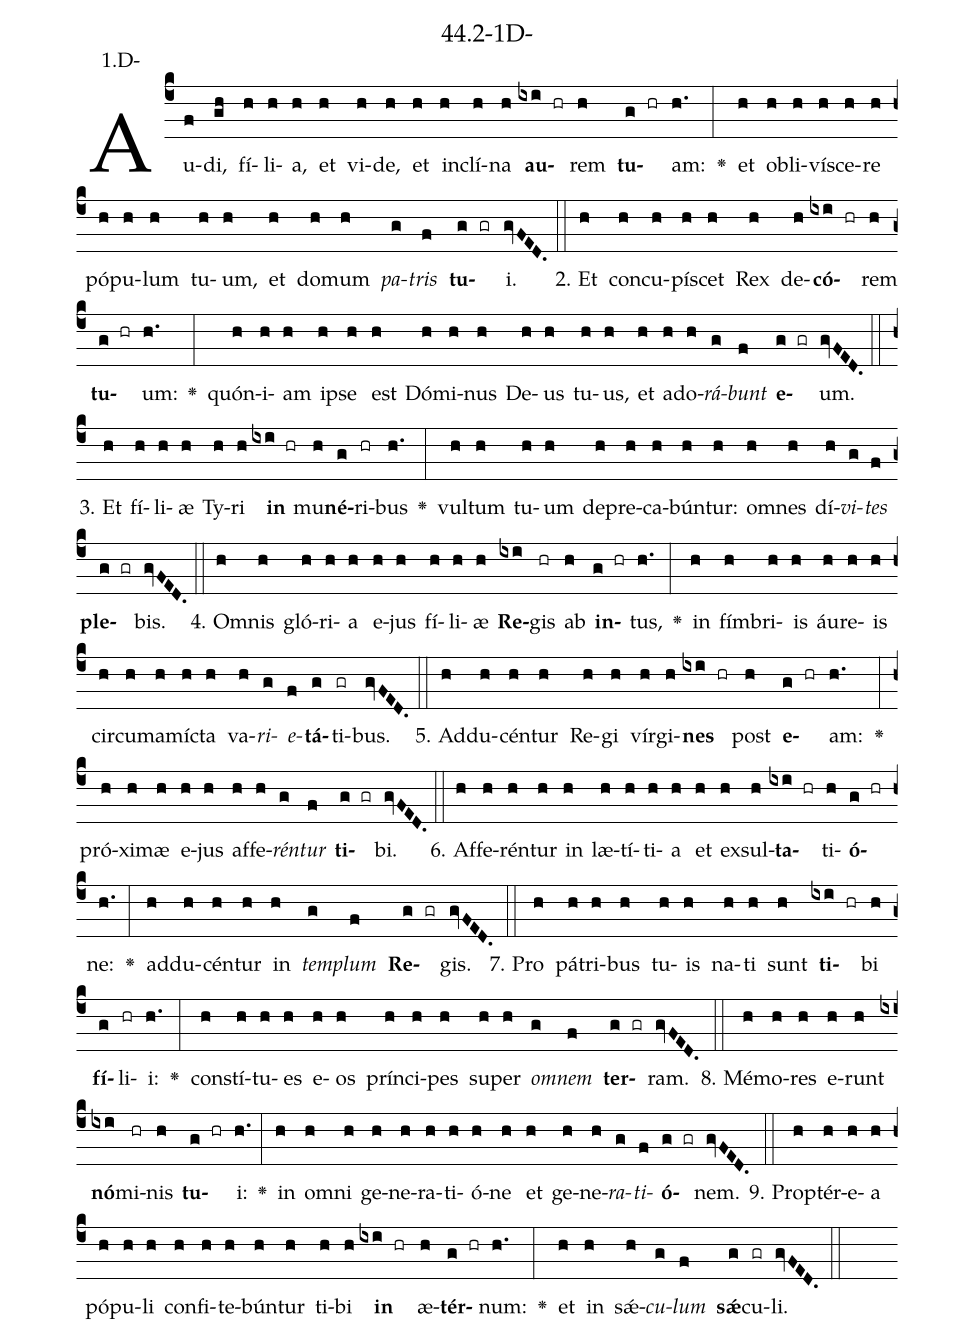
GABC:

name: 44.2-1D-;
annotation: 1.D-;
%%
(c4)Au(f)di,(gh) fí(h)li(h)a,(h) et(h) vi(h)de,(h) et(h) in(h)clí(h)na(h) <b>au</b>(ixi hr)rem(h) <b>tu</b>(g hr)am:(h.) <v>\greheightstar</v>(:) et(h) ob(h)li(h)ví(h)sce(h)re(h) pó(h)pu(h)lum(h) tu(h)um,(h) et(h) do(h)mum(h) <i>pa</i>(g)<i>tris</i>(f) <b>tu</b>(g gr)i.(gvFED.) (::)
2. Et(h) con(h)cu(h)pí(h)scet(h) Rex(h) de(h)<b>có</b>(ixi hr)rem(h) <b>tu</b>(g hr)um:(h.) <v>\greheightstar</v>(:) quón(h)i(h)am(h) ip(h)se(h) est(h) Dó(h)mi(h)nus(h) De(h)us(h) tu(h)us,(h) et(h) ad(h)o(h)<i>rá</i>(g)<i>bunt</i>(f) <b>e</b>(g gr)um.(gvFED.) (::)
3. Et(h) fí(h)li(h)æ(h) Ty(h)ri(h) <b>in</b>(ixi hr) mu(h)<b>né</b>(g)ri(hr)bus(h.) <v>\greheightstar</v>(:) vul(h)tum(h) tu(h)um(h) de(h)pre(h)ca(h)bún(h)tur:(h) om(h)nes(h) dí(h)<i>vi</i>(g)<i>tes</i>(f) <b>ple</b>(g gr)bis.(gvFED.) (::)
4. Om(h)nis(h) gló(h)ri(h)a(h) e(h)jus(h) fí(h)li(h)æ(h) <b>Re</b>(ixi)gis(hr) ab(h) <b>in</b>(g hr)tus,(h.) <v>\greheightstar</v>(:) in(h) fím(h)bri(h)is(h) áu(h)re(h)is(h) cir(h)cum(h)a(h)míc(h)ta(h) va(h)<i>ri</i>(g)<i>e</i>(f)<b>tá</b>(g)ti(gr)bus.(gvFED.) (::)
5. Ad(h)du(h)cén(h)tur(h) Re(h)gi(h) vír(h)gi(h)<b>nes</b>(ixi hr) post(h) <b>e</b>(g hr)am:(h.) <v>\greheightstar</v>(:) pró(h)xi(h)mæ(h) e(h)jus(h) af(h)fe(h)<i>rén</i>(g)<i>tur</i>(f) <b>ti</b>(g gr)bi.(gvFED.) (::)
6. Af(h)fe(h)rén(h)tur(h) in(h) læ(h)tí(h)ti(h)a(h) et(h) ex(h)sul(h)<b>ta</b>(ixi hr)ti(h)<b>ó</b>(g hr)ne:(h.) <v>\greheightstar</v>(:) ad(h)du(h)cén(h)tur(h) in(h) <i>tem</i>(g)<i>plum</i>(f) <b>Re</b>(g gr)gis.(gvFED.) (::)
7. Pro(h) pá(h)tri(h)bus(h) tu(h)is(h) na(h)ti(h) sunt(h) <b>ti</b>(ixi hr)bi(h) <b>fí</b>(g)li(hr)i:(h.) <v>\greheightstar</v>(:) con(h)stí(h)tu(h)es(h) e(h)os(h) prín(h)ci(h)pes(h) su(h)per(h) <i>om</i>(g)<i>nem</i>(f) <b>ter</b>(g gr)ram.(gvFED.) (::)
8. Mé(h)mo(h)res(h) e(h)runt(h) <b>nó</b>(ixi)mi(hr)nis(h) <b>tu</b>(g hr)i:(h.) <v>\greheightstar</v>(:) in(h) om(h)ni(h) ge(h)ne(h)ra(h)ti(h)ó(h)ne(h) et(h) ge(h)ne(h)<i>ra</i>(g)<i>ti</i>(f)<b>ó</b>(g gr)nem.(gvFED.) (::)
9. Prop(h)tér(h)e(h)a(h) pó(h)pu(h)li(h) con(h)fi(h)te(h)bún(h)tur(h) ti(h)bi(h) <b>in</b>(ixi hr) æ(h)<b>tér</b>(g hr)num:(h.) <v>\greheightstar</v>(:) et(h) in(h) sǽ(h)<i>cu</i>(g)<i>lum</i>(f) <b>sǽ</b>(g)cu(gr)li.(gvFED.) (::)
